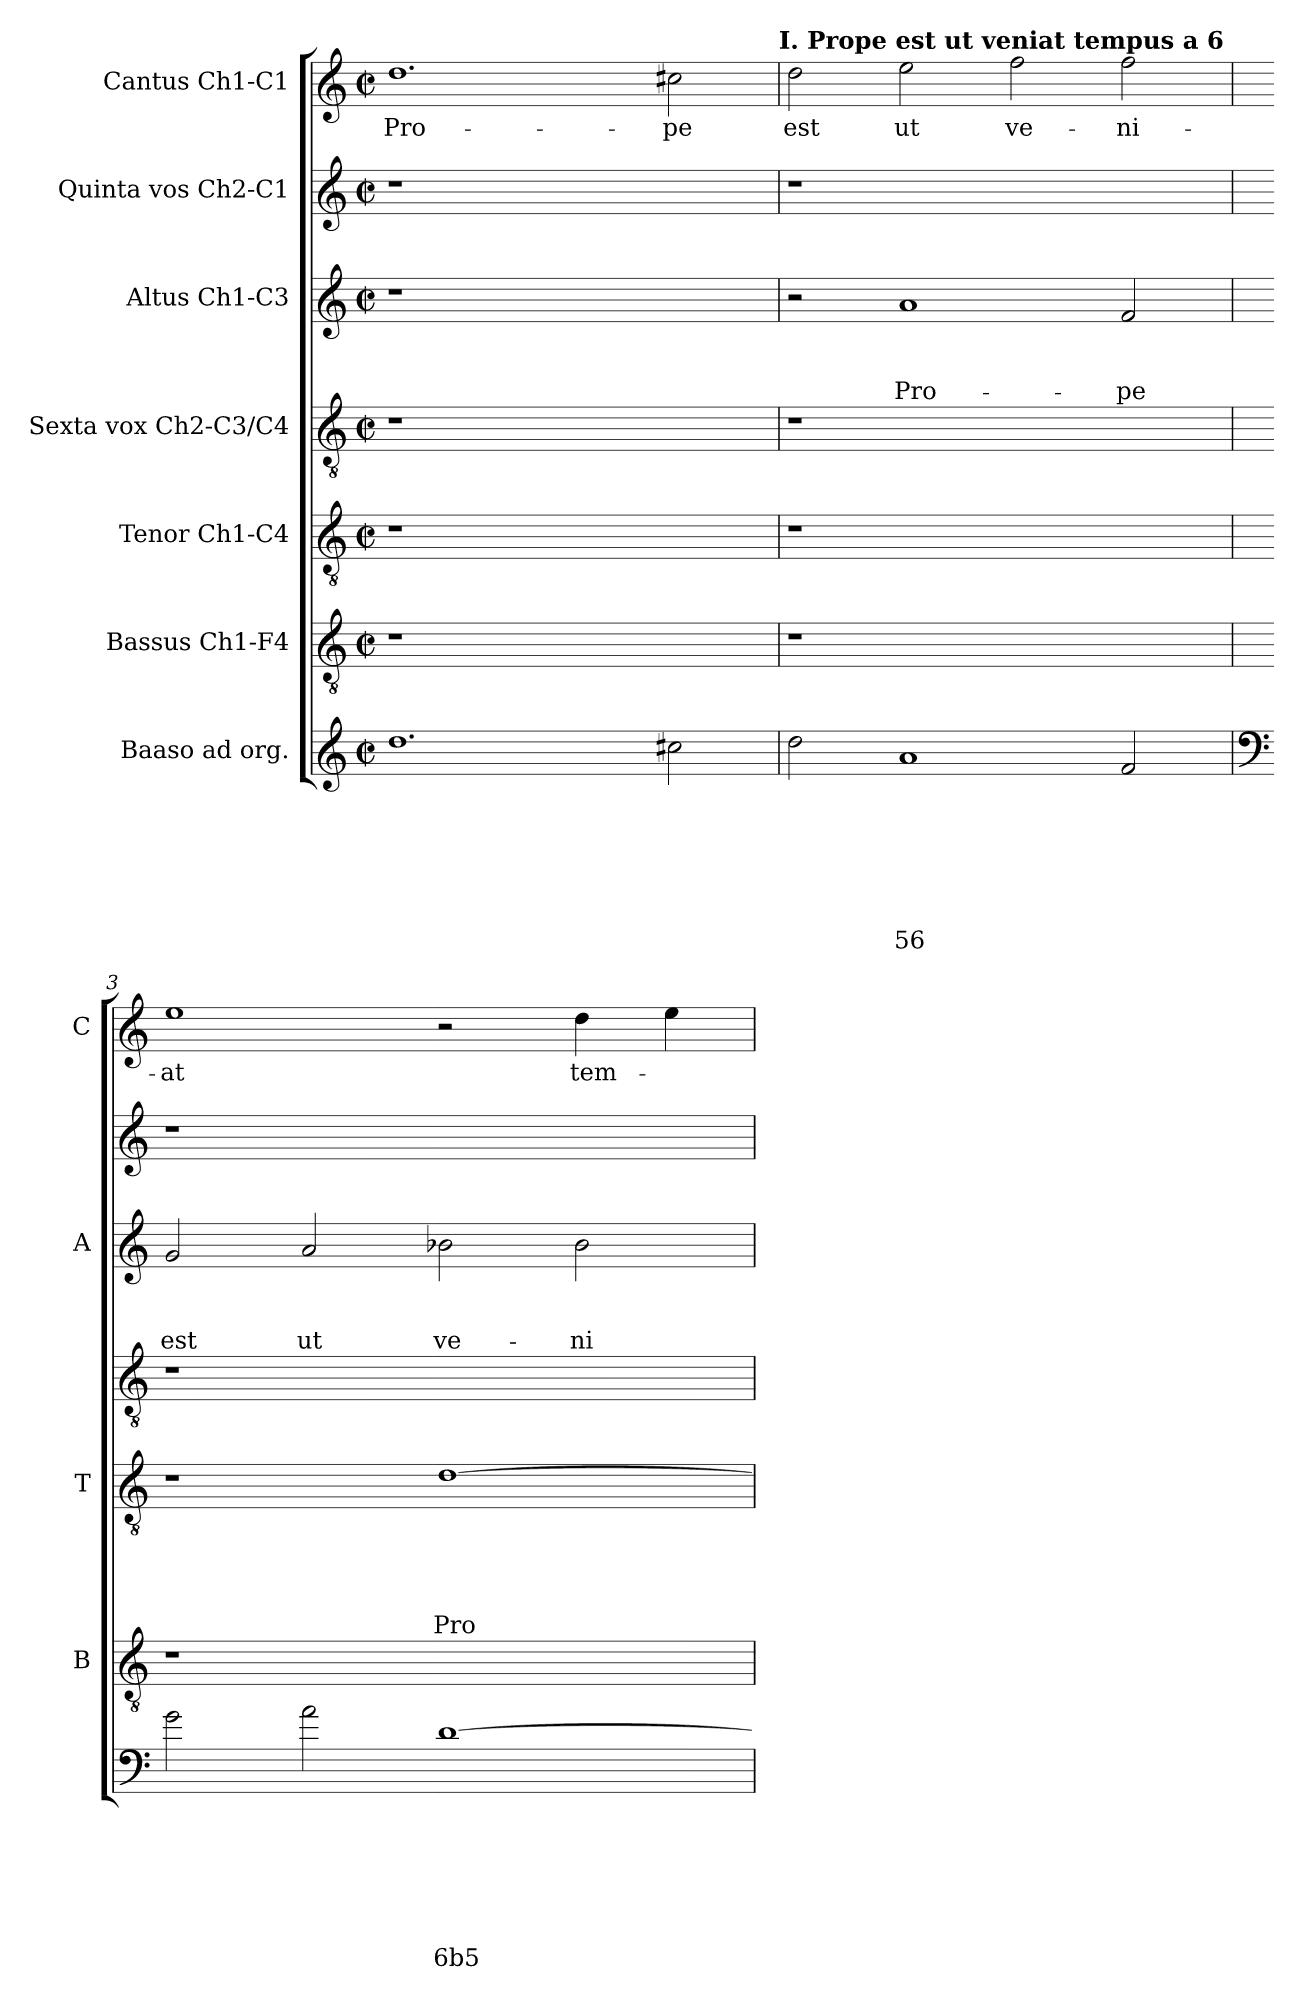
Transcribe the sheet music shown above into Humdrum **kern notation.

**kern	**text	**text	**text	**text	**text	**text	**text	**kern	**kern	**text	**text	**text	**text	**text	**kern	**kern	**text	**text	**text	**kern	**kern	**text
*part7	*part7	*part7	*part7	*part7	*part7	*part7	*part7	*part6	*part5	*part5	*part5	*part5	*part5	*part5	*part4	*part3	*part3	*part3	*part3	*part2	*part1	*part1
*staff7	*staff7	*staff7	*staff7	*staff7	*staff7	*staff7	*staff7	*staff6	*staff5	*staff5	*staff5	*staff5	*staff5	*staff5	*staff4	*staff3	*staff3	*staff3	*staff3	*staff2	*staff1	*staff1
*I"Baaso ad org.	*	*	*	*	*	*	*	*I"Bassus Ch1-F4	*I"Tenor Ch1-C4	*	*	*	*	*	*I"Sexta vox Ch2-C3/C4	*I"Altus Ch1-C3	*	*	*	*I"Quinta vos Ch2-C1	*I"Cantus Ch1-C1	*
*	*	*	*	*	*	*	*	*I'B	*I'T	*	*	*	*	*	*	*I'A	*	*	*	*	*I'C	*
*clefG2	*	*	*	*	*	*	*	*clefGv2	*clefGv2	*	*	*	*	*	*clefGv2	*clefG2	*	*	*	*clefG2	*clefG2	*
*k[]	*	*	*	*	*	*	*	*k[]	*k[]	*	*	*	*	*	*k[]	*k[]	*	*	*	*k[]	*k[]	*
*C:	*	*	*	*	*	*	*	*C:	*C:	*	*	*	*	*	*C:	*C:	*	*	*	*C:	*C:	*
*M2/2	*	*	*	*	*	*	*	*M2/2	*M2/2	*	*	*	*	*	*M2/2	*M2/2	*	*	*	*M2/2	*M2/2	*
*met(c|)	*	*	*	*	*	*	*	*met(c|)	*met(c|)	*	*	*	*	*	*met(c|)	*met(c|)	*	*	*	*met(c|)	*met(c|)	*
=1	=1	=1	=1	=1	=1	=1	=1	=1	=1	=1	=1	=1	=1	=1	=1	=1	=1	=1	=1	=1	=1	=1
!	!	!	!	!	!	!	!	!	!	!	!	!	!	!	!	!	!	!	!	!	!	!LO:LY:b
1.dd	.	.	.	.	.	.	.	1r	1r	.	.	.	.	.	1r	1r	.	.	.	1r	1.dd	Pro-
.	.	.	.	.	.	.	.	1ryy	1ryy	.	.	.	.	.	1ryy	1ryy	.	.	.	1ryy	.	.
!	!	!	!	!	!	!	!	!	!	!	!	!	!	!	!	!	!	!	!	!	!	!LO:LY:b
2cc#X\	.	.	.	.	.	.	.	.	.	.	.	.	.	.	.	.	.	.	.	.	2cc#X\	-pe
!	!	!	!	!	!	!	!	!	!	!	!	!	!	!	!	!	!	!	!	!	!LO:TX:a:B:t=I. Prope est ut veniat tempus a 6	!
=2	=2	=2	=2	=2	=2	=2	=2	=2	=2	=2	=2	=2	=2	=2	=2	=2	=2	=2	=2	=2	=2	=2
!	!	!	!	!	!	!	!	!	!	!	!	!	!	!	!	!	!	!	!	!	!	!LO:LY:b
2dd\	.	.	.	.	.	.	.	1r	1r	.	.	.	.	.	1r	2r	.	.	.	1r	2dd\	est
!	!	!	!	!	!	!	!LO:LY:b	!	!	!	!	!	!	!	!	!	!	!	!LO:LY:b	!	!	!LO:LY:b
1a	.	.	.	.	.	.	56	.	.	.	.	.	.	.	.	1a	.	.	Pro-	.	2ee\	ut
!	!	!	!	!	!	!	!	!	!	!	!	!	!	!	!	!	!	!	!	!	!	!LO:LY:b
.	.	.	.	.	.	.	.	1ryy	1ryy	.	.	.	.	.	1ryy	.	.	.	.	1ryy	2ff\	ve-
!	!	!	!	!	!	!	!	!	!	!	!	!	!	!	!	!	!	!	!LO:LY:b	!	!	!LO:LY:b
2f/	.	.	.	.	.	.	.	.	.	.	.	.	.	.	.	2f/	.	.	-pe	.	2ff\	-ni-
=3	=3	=3	=3	=3	=3	=3	=3	=3	=3	=3	=3	=3	=3	=3	=3	=3	=3	=3	=3	=3	=3	=3
*clefF4	*	*	*	*	*	*	*	*	*	*	*	*	*	*	*	*	*	*	*	*	*	*
!	!	!	!	!	!	!	!	!	!	!	!	!	!	!	!	!	!	!	!LO:LY:b	!	!	!LO:LY:b
2g\	.	.	.	.	.	.	.	1r	1r	.	.	.	.	.	1r	2g/	.	.	est	1r	1ee	-at
!	!	!	!	!	!	!	!	!	!	!	!	!	!	!	!	!	!	!	!LO:LY:b	!	!	!
2a\	.	.	.	.	.	.	.	.	.	.	.	.	.	.	.	2a/	.	.	ut	.	.	.
!	!	!	!	!	!	!	!LO:LY:b	!	!	!	!	!	!	!LO:LY:b	!	!	!	!	!LO:LY:b	!	!	!
[1d	.	.	.	.	.	.	6b5	1ryy	[1d	.	.	.	.	Pro-	1ryy	2b-X\	.	.	ve-	1ryy	2r	.
!	!	!	!	!	!	!	!	!	!	!	!	!	!	!	!	!	!	!	!LO:LY:b	!	!	!LO:LY:b
.	.	.	.	.	.	.	.	.	.	.	.	.	.	.	.	2b-\	.	.	-ni-	.	4dd\	tem-
.	.	.	.	.	.	.	.	.	.	.	.	.	.	.	.	.	.	.	.	.	4ee\	.
=	=	=	=	=	=	=	=	=	=	=	=	=	=	=	=	=	=	=	=	=	=	=
*-	*-	*-	*-	*-	*-	*-	*-	*-	*-	*-	*-	*-	*-	*-	*-	*-	*-	*-	*-	*-	*-	*-
